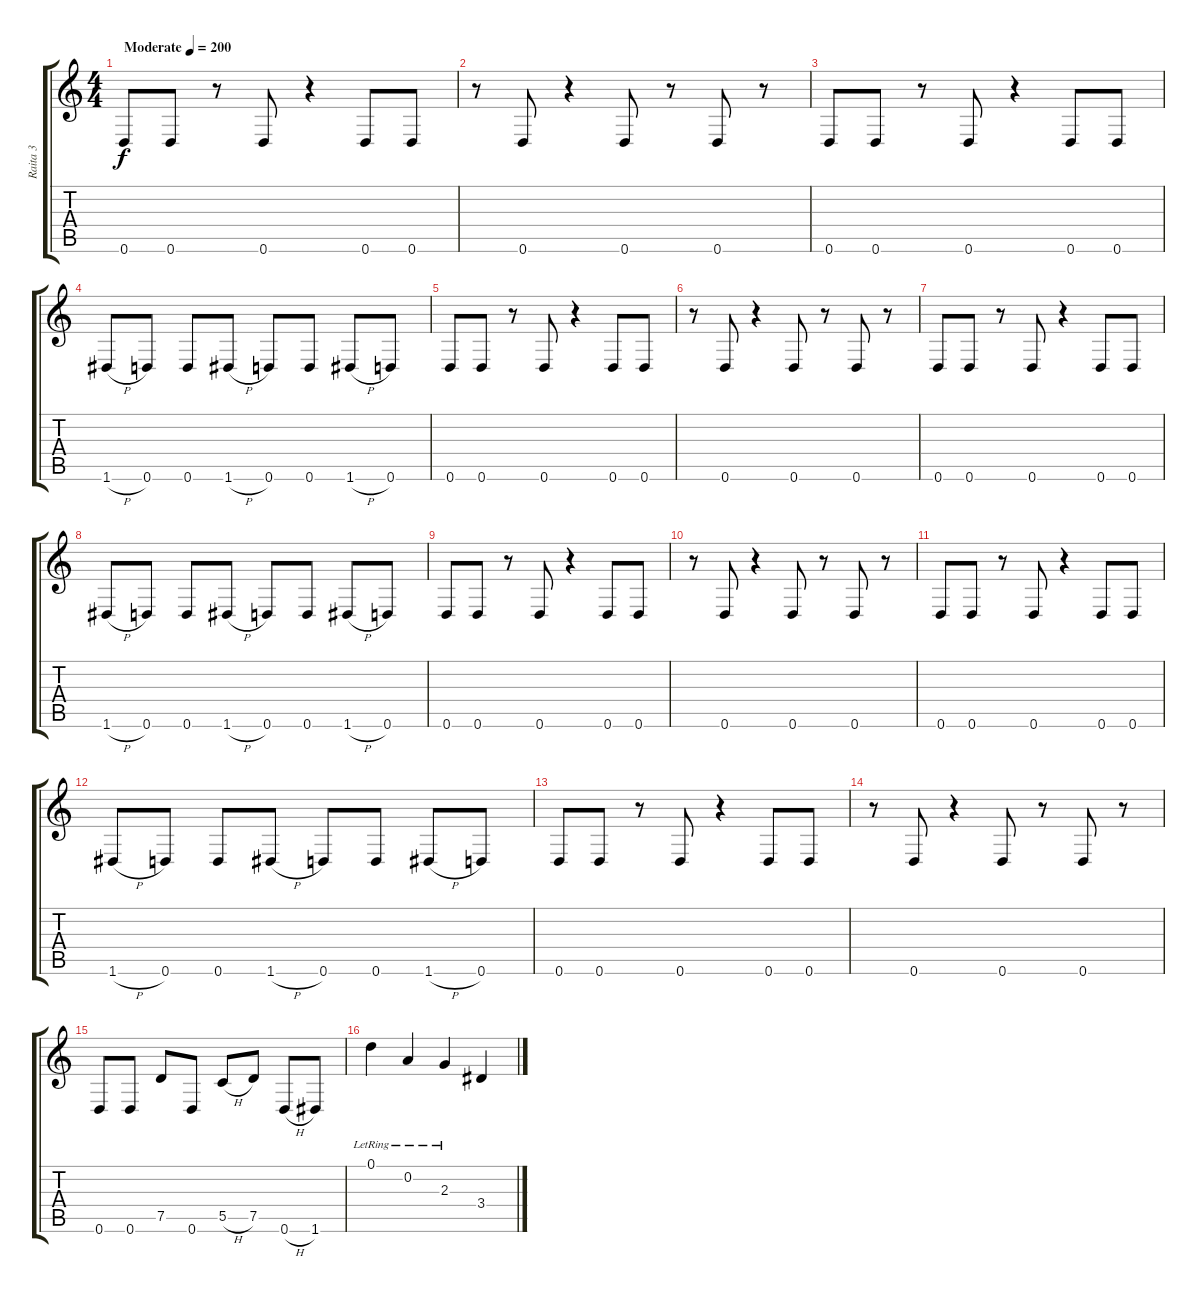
\track ("Raita 3" "Raita 3") {instrument distortionguitar}
\staff {score tabs}
\tuning (D4 A3 F3 C3 G2 D2) {hide}
\ts (4 4)
\tempo (200 "Moderate")
\clef g2
\ks c
0.6.8{dy f instrument distortionguitar} 0.6.8 r.8 0.6.8 r.4 0.6.8 0.6.8 |
r.8 0.6.8 r.4 0.6.8 r.8 0.6.8 r.8 |
0.6.8 0.6.8 r.8 0.6.8 r.4 0.6.8 0.6.8 |
1.6{h}.8 0.6.8 0.6.8 1.6{h}.8 0.6.8 0.6.8 1.6{h}.8 0.6.8 |
0.6.8 0.6.8 r.8 0.6.8 r.4 0.6.8 0.6.8 |
r.8 0.6.8 r.4 0.6.8 r.8 0.6.8 r.8 |
0.6.8 0.6.8 r.8 0.6.8 r.4 0.6.8 0.6.8 |
1.6{h}.8 0.6.8 0.6.8 1.6{h}.8 0.6.8 0.6.8 1.6{h}.8 0.6.8 |
0.6.8 0.6.8 r.8 0.6.8 r.4 0.6.8 0.6.8 |
r.8 0.6.8 r.4 0.6.8 r.8 0.6.8 r.8 |
0.6.8 0.6.8 r.8 0.6.8 r.4 0.6.8 0.6.8 |
1.6{h}.8 0.6.8 0.6.8 1.6{h}.8 0.6.8 0.6.8 1.6{h}.8 0.6.8 |
0.6.8 0.6.8 r.8 0.6.8 r.4 0.6.8 0.6.8 |
r.8 0.6.8 r.4 0.6.8 r.8 0.6.8 r.8 |
0.6.8 0.6.8 7.5.8 0.6.8 5.5{h}.8 7.5.8 0.6{h}.8 1.6.8 |
0.1{lr}.4 0.2{lr}.4 2.3{lr}.4 3.4.4
